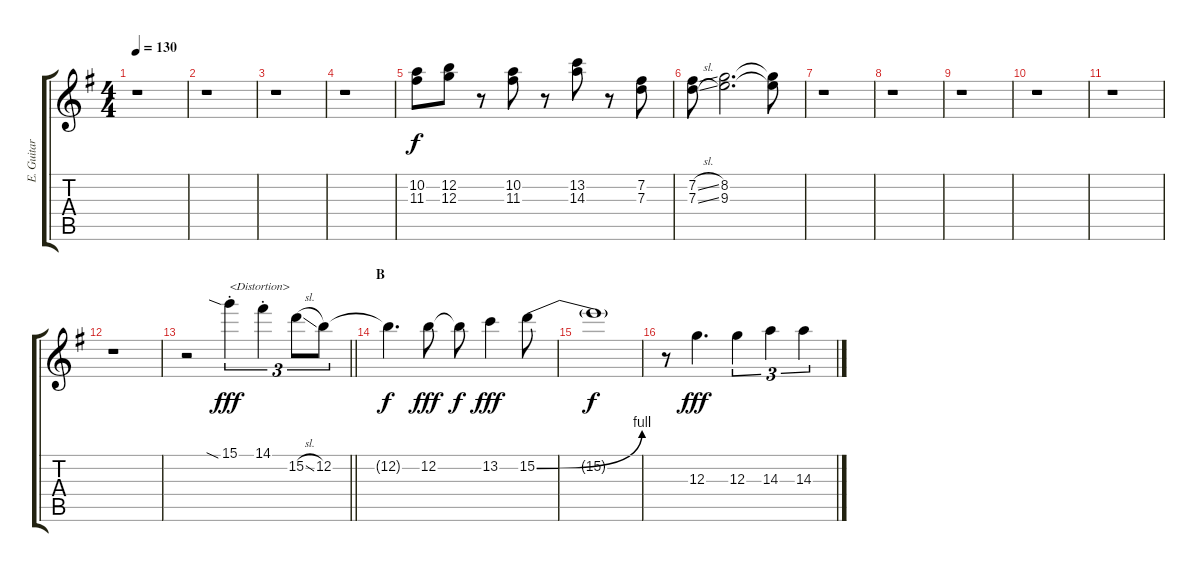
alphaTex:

\track ("E. Guitar I" "E. Guitar ") {instrument electricguitarclean}
\staff {score tabs}
\tuning (E4 B3 G3 D3 A2 E2) {hide}
\ts (4 4)
\tempo 130
\clef g2
\ks g
r.1{dy f} |
r.1 |
r.1 |
r.1 |
(10.2 11.3).8 (12.2 12.3).8 r.8 (10.2 11.3).8 r.8 (13.2 14.3).8 r.8 (7.2 7.3).8 |
(7.2{sl} 7.3{sl}).8 (8.2 9.3).2{d} (8.2{t} 9.3{t}).8 |
r.1 |
r.1 |
r.1 |
r.1 |
r.1 |
r.1 |
\barLineRight lightlight
r.2{instrument overdrivenguitar} 15.1{sia st}.4{tu (3 2) txt "<Distortion>" dy fff} 14.1{st}.4{tu (3 2)} 15.2{sl}.8{tu (3 2)} 12.2.8{tu (3 2)} |
\section ("" "B")
12.2{t}.4{d dy f} 12.2.8{dy fff} 12.2{t}.8{dy f} 13.2.4{dy fff} 15.2{be (bend 0 0 60 4)}.8 |
15.2{t}.1{dy f} |
r.8 12.3.4{d dy fff} 12.3.4{tu (3 2)} 14.3.4{tu (3 2)} 14.3.4{tu (3 2)}
